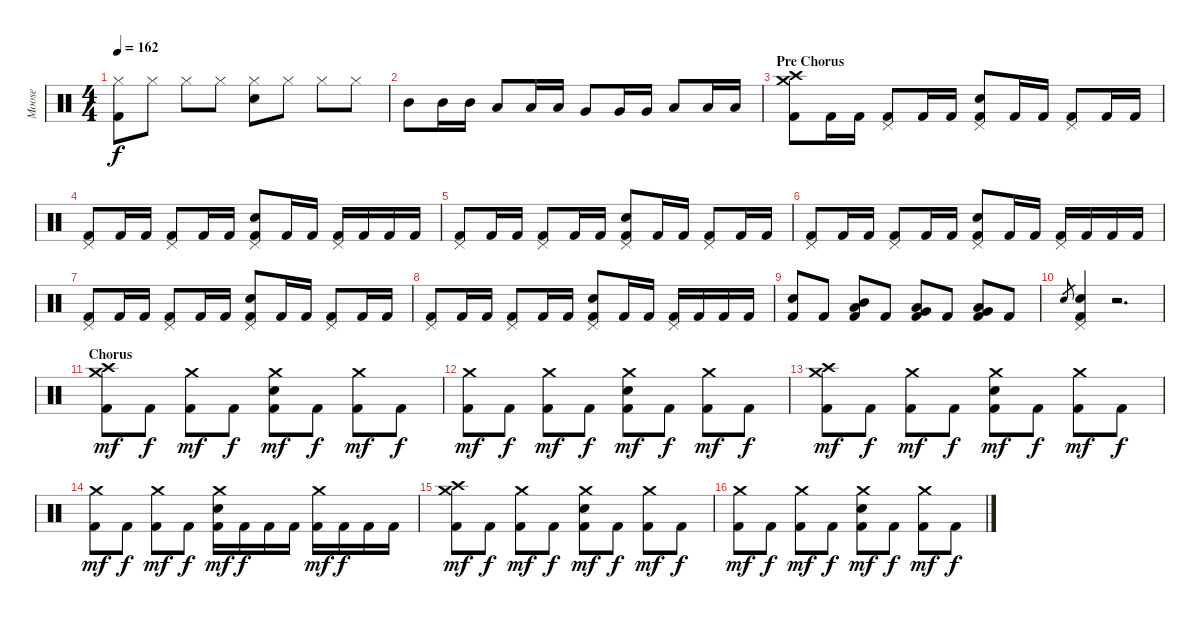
\track ("Moose" "Moose") {instrument percussion}
\staff {score}
\articulation defaults
\ts (4 4)
\tempo 162
\clef neutral
\ks c
("Kick (hit) 2" "Hi-Hat (closed)").8{dy f} "Hi-Hat (closed)".8 "Hi-Hat (closed)".8 "Hi-Hat (closed)".8 ("Snare (hit) 2" "Hi-Hat (closed)").8 "Hi-Hat (closed)".8 "Hi-Hat (closed)".8 "Hi-Hat (closed)".8 |
"Mid Tom (hit)".8 "Mid Tom (hit)".16 "Mid Tom (hit)".16 "Low Tom (hit)".8 "Low Tom (hit)".16 "Low Tom (hit)".16 "Very Low Tom (hit)".8 "Very Low Tom (hit)".16 "Very Low Tom (hit)".16 "Low Floor Tom (hit)".8 "Low Floor Tom (hit)".16 "Low Floor Tom (hit)".16 |
\section ("" "Pre Chorus")
("Kick (hit) 2" "Crash high (hit)" "Crash medium (hit)").8 "Kick (hit) 2".16 "Kick (hit) 2".16 ("Kick (hit) 2" "Pedal Hi-Hat (hit)").8 "Kick (hit) 2".16 "Kick (hit) 2".16 ("Kick (hit) 2" "Snare (hit) 2" "Pedal Hi-Hat (hit)").8 "Kick (hit) 2".16 "Kick (hit) 2".16 ("Kick (hit) 2" "Pedal Hi-Hat (hit)").8 "Kick (hit) 2".16 "Kick (hit) 2".16 |
("Kick (hit) 2" "Pedal Hi-Hat (hit)").8 "Kick (hit) 2".16 "Kick (hit) 2".16 ("Kick (hit) 2" "Pedal Hi-Hat (hit)").8 "Kick (hit) 2".16 "Kick (hit) 2".16 ("Kick (hit) 2" "Snare (hit) 2" "Pedal Hi-Hat (hit)").8 "Kick (hit) 2".16 "Kick (hit) 2".16 ("Kick (hit) 2" "Pedal Hi-Hat (hit)").16 "Kick (hit) 2".16 "Kick (hit) 2".16 "Kick (hit) 2".16 |
("Kick (hit) 2" "Pedal Hi-Hat (hit)").8 "Kick (hit) 2".16 "Kick (hit) 2".16 ("Kick (hit) 2" "Pedal Hi-Hat (hit)").8 "Kick (hit) 2".16 "Kick (hit) 2".16 ("Kick (hit) 2" "Snare (hit) 2" "Pedal Hi-Hat (hit)").8 "Kick (hit) 2".16 "Kick (hit) 2".16 ("Kick (hit) 2" "Pedal Hi-Hat (hit)").8 "Kick (hit) 2".16 "Kick (hit) 2".16 |
("Kick (hit) 2" "Pedal Hi-Hat (hit)").8 "Kick (hit) 2".16 "Kick (hit) 2".16 ("Kick (hit) 2" "Pedal Hi-Hat (hit)").8 "Kick (hit) 2".16 "Kick (hit) 2".16 ("Kick (hit) 2" "Snare (hit) 2" "Pedal Hi-Hat (hit)").8 "Kick (hit) 2".16 "Kick (hit) 2".16 ("Kick (hit) 2" "Pedal Hi-Hat (hit)").16 "Kick (hit) 2".16 "Kick (hit) 2".16 "Kick (hit) 2".16 |
("Kick (hit) 2" "Pedal Hi-Hat (hit)").8 "Kick (hit) 2".16 "Kick (hit) 2".16 ("Kick (hit) 2" "Pedal Hi-Hat (hit)").8 "Kick (hit) 2".16 "Kick (hit) 2".16 ("Kick (hit) 2" "Snare (hit) 2" "Pedal Hi-Hat (hit)").8 "Kick (hit) 2".16 "Kick (hit) 2".16 ("Kick (hit) 2" "Pedal Hi-Hat (hit)").8 "Kick (hit) 2".16 "Kick (hit) 2".16 |
("Kick (hit) 2" "Pedal Hi-Hat (hit)").8 "Kick (hit) 2".16 "Kick (hit) 2".16 ("Kick (hit) 2" "Pedal Hi-Hat (hit)").8 "Kick (hit) 2".16 "Kick (hit) 2".16 ("Kick (hit) 2" "Snare (hit) 2" "Pedal Hi-Hat (hit)").8 "Kick (hit) 2".16 "Kick (hit) 2".16 ("Kick (hit) 2" "Pedal Hi-Hat (hit)").16 "Kick (hit) 2".16 "Kick (hit) 2".16 "Kick (hit) 2".16 |
("Kick (hit) 2" "Snare (hit) 2").8 "Kick (hit) 2".8 ("Kick (hit) 2" "Low Tom (hit)" "Mid Tom (hit)").8 "Kick (hit) 2".8 ("Kick (hit) 2" "Very Low Tom (hit)" "Low Tom (hit)").8 "Kick (hit) 2".8 ("Kick (hit) 2" "Low Floor Tom (hit)" "Very Low Tom (hit)").8 "Kick (hit) 2".8 |
"Snare (hit) 2".8{gr} ("Kick (hit) 2" "Snare (hit) 2" "Pedal Hi-Hat (hit)").4 r.2{d} |
\section ("" "Chorus")
("Kick (hit) 2" "Crash high (hit)" "Crash medium (hit)").8{dy mf} "Kick (hit) 2".8{dy f} ("Kick (hit) 2" "Crash medium (hit)").8{dy mf} "Kick (hit) 2".8{dy f} ("Kick (hit) 2" "Snare (hit) 2" "Crash medium (hit)").8{dy mf} "Kick (hit) 2".8{dy f} ("Kick (hit) 2" "Crash medium (hit)").8{dy mf} "Kick (hit) 2".8{dy f} |
("Kick (hit) 2" "Crash medium (hit)").8{dy mf} "Kick (hit) 2".8{dy f} ("Kick (hit) 2" "Crash medium (hit)").8{dy mf} "Kick (hit) 2".8{dy f} ("Kick (hit) 2" "Snare (hit) 2" "Crash medium (hit)").8{dy mf} "Kick (hit) 2".8{dy f} ("Kick (hit) 2" "Crash medium (hit)").8{dy mf} "Kick (hit) 2".8{dy f} |
("Kick (hit) 2" "Crash high (hit)" "Crash medium (hit)").8{dy mf} "Kick (hit) 2".8{dy f} ("Kick (hit) 2" "Crash medium (hit)").8{dy mf} "Kick (hit) 2".8{dy f} ("Kick (hit) 2" "Snare (hit) 2" "Crash medium (hit)").8{dy mf} "Kick (hit) 2".8{dy f} ("Kick (hit) 2" "Crash medium (hit)").8{dy mf} "Kick (hit) 2".8{dy f} |
("Kick (hit) 2" "Crash medium (hit)").8{dy mf} "Kick (hit) 2".8{dy f} ("Kick (hit) 2" "Crash medium (hit)").8{dy mf} "Kick (hit) 2".8{dy f} ("Kick (hit) 2" "Snare (hit) 2" "Crash medium (hit)").16{dy mf} "Kick (hit) 2".16{dy f} "Kick (hit) 2".16 "Kick (hit) 2".16 ("Kick (hit) 2" "Crash medium (hit)").16{dy mf} "Kick (hit) 2".16{dy f} "Kick (hit) 2".16 "Kick (hit) 2".16 |
("Kick (hit) 2" "Crash high (hit)" "Crash medium (hit)").8{dy mf} "Kick (hit) 2".8{dy f} ("Kick (hit) 2" "Crash medium (hit)").8{dy mf} "Kick (hit) 2".8{dy f} ("Kick (hit) 2" "Snare (hit) 2" "Crash medium (hit)").8{dy mf} "Kick (hit) 2".8{dy f} ("Kick (hit) 2" "Crash medium (hit)").8{dy mf} "Kick (hit) 2".8{dy f} |
("Kick (hit) 2" "Crash medium (hit)").8{dy mf} "Kick (hit) 2".8{dy f} ("Kick (hit) 2" "Crash medium (hit)").8{dy mf} "Kick (hit) 2".8{dy f} ("Kick (hit) 2" "Snare (hit) 2" "Crash medium (hit)").8{dy mf} "Kick (hit) 2".8{dy f} ("Kick (hit) 2" "Crash medium (hit)").8{dy mf} "Kick (hit) 2".8{dy f}
